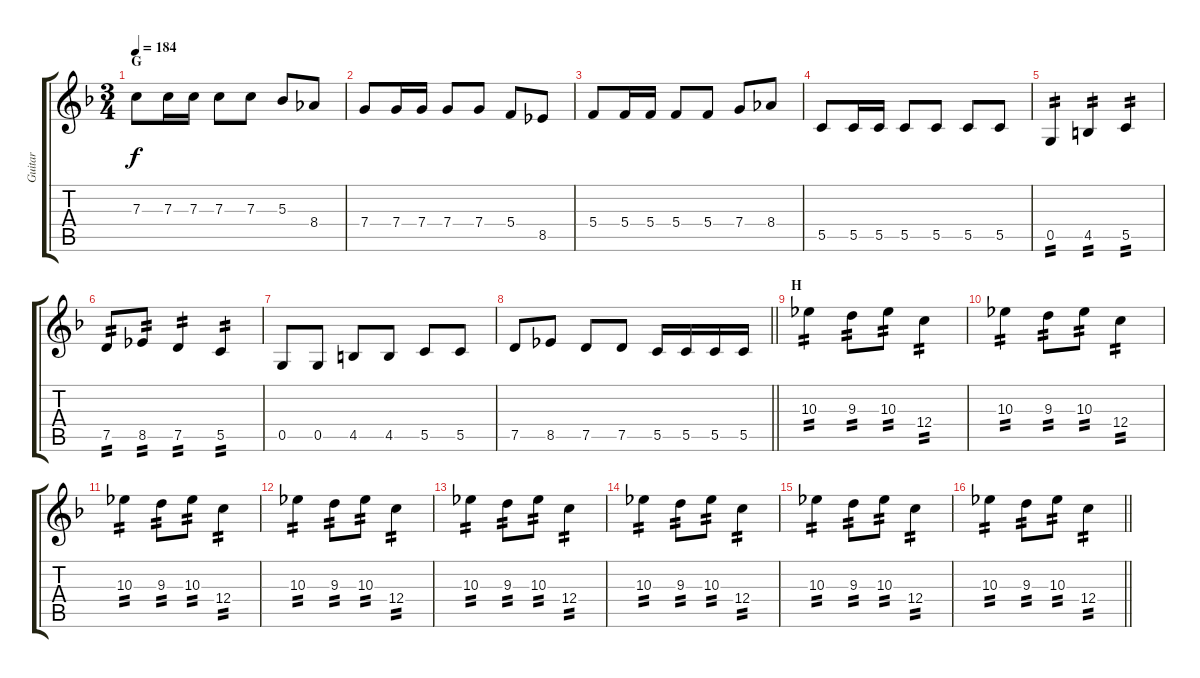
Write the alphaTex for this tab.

\track ("Guitar" "Guitar") {instrument distortionguitar}
\staff {score tabs}
\tuning (D4 A3 F3 C3 G2 C2) {hide}
\ts (3 4)
\section ("" "G")
\tempo 184
\clef g2
\ks f
7.3.8{dy f} 7.3.16 7.3.16 7.3.8 7.3.8 5.3.8 8.4.8 |
7.4.8 7.4.16 7.4.16 7.4.8 7.4.8 5.4.8 8.5.8 |
5.4.8 5.4.16 5.4.16 5.4.8 5.4.8 7.4.8 8.4.8 |
5.5.8 5.5.16 5.5.16 5.5.8 5.5.8 5.5.8 5.5.8 |
0.5.4{tp 2} 4.5.4{tp 2} 5.5.4{tp 2} |
7.5.8{tp 2} 8.5.8{tp 2} 7.5.4{tp 2} 5.5.4{tp 2} |
0.5.8 0.5.8 4.5.8 4.5.8 5.5.8 5.5.8 |
\barLineRight lightlight
7.5.8 8.5.8 7.5.8 7.5.8 5.5.16 5.5.16 5.5.16 5.5.16 |
\section ("" "H")
10.3.4{tp 2} 9.3.8{tp 2} 10.3.8{tp 2} 12.4.4{tp 2} |
10.3.4{tp 2} 9.3.8{tp 2} 10.3.8{tp 2} 12.4.4{tp 2} |
10.3.4{tp 2} 9.3.8{tp 2} 10.3.8{tp 2} 12.4.4{tp 2} |
10.3.4{tp 2} 9.3.8{tp 2} 10.3.8{tp 2} 12.4.4{tp 2} |
10.3.4{tp 2} 9.3.8{tp 2} 10.3.8{tp 2} 12.4.4{tp 2} |
10.3.4{tp 2} 9.3.8{tp 2} 10.3.8{tp 2} 12.4.4{tp 2} |
10.3.4{tp 2} 9.3.8{tp 2} 10.3.8{tp 2} 12.4.4{tp 2} |
\barLineRight lightlight
10.3.4{tp 2} 9.3.8{tp 2} 10.3.8{tp 2} 12.4.4{tp 2}
